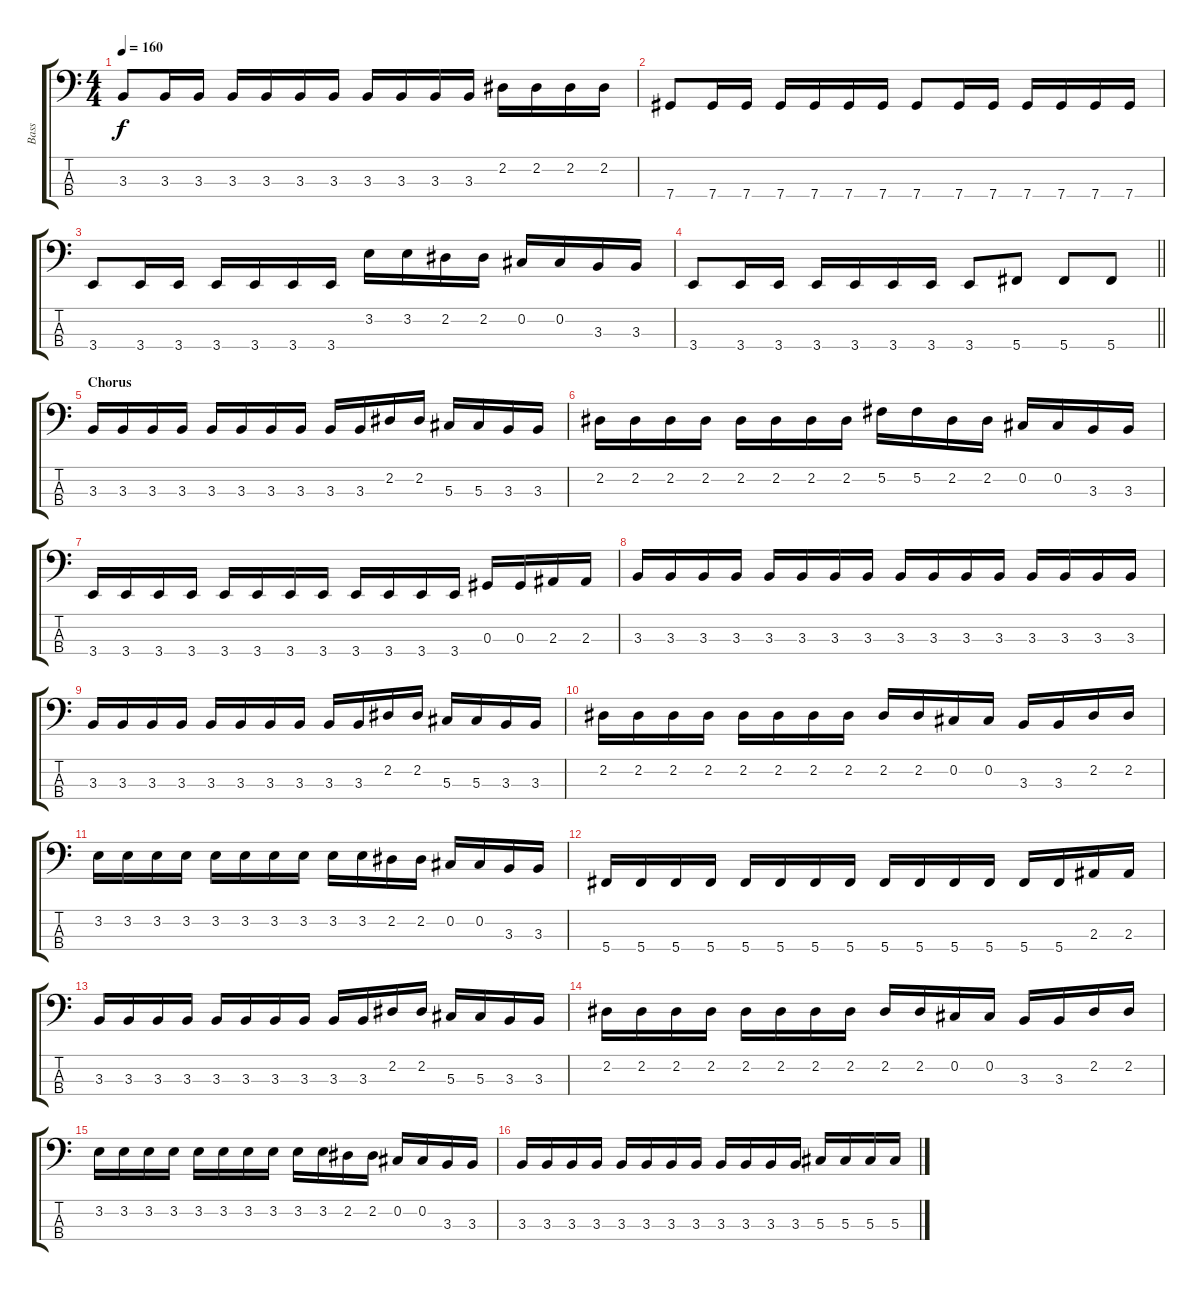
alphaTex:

\track ("Bass" "Bass") {instrument electricbasspick}
\staff {score tabs}
\tuning (Gb2 Db2 Ab1 Db1) {hide}
\ts (4 4)
\tempo 160
\clef f4
\ks c
3.3.8{dy f} 3.3.16 3.3.16 3.3.16 3.3.16 3.3.16 3.3.16 3.3.16 3.3.16 3.3.16 3.3.16 2.2.16 2.2.16 2.2.16 2.2.16 |
7.4.8 7.4.16 7.4.16 7.4.16 7.4.16 7.4.16 7.4.16 7.4.8 7.4.16 7.4.16 7.4.16 7.4.16 7.4.16 7.4.16 |
3.4.8 3.4.16 3.4.16 3.4.16 3.4.16 3.4.16 3.4.16 3.2.16 3.2.16 2.2.16 2.2.16 0.2.16 0.2.16 3.3.16 3.3.16 |
\barLineRight lightlight
3.4.8 3.4.16 3.4.16 3.4.16 3.4.16 3.4.16 3.4.16 3.4.8 5.4.8 5.4.8 5.4.8 |
\section ("" "Chorus")
3.3.16 3.3.16 3.3.16 3.3.16 3.3.16 3.3.16 3.3.16 3.3.16 3.3.16 3.3.16 2.2.16 2.2.16 5.3.16 5.3.16 3.3.16 3.3.16 |
2.2.16 2.2.16 2.2.16 2.2.16 2.2.16 2.2.16 2.2.16 2.2.16 5.2.16 5.2.16 2.2.16 2.2.16 0.2.16 0.2.16 3.3.16 3.3.16 |
3.4.16 3.4.16 3.4.16 3.4.16 3.4.16 3.4.16 3.4.16 3.4.16 3.4.16 3.4.16 3.4.16 3.4.16 0.3.16 0.3.16 2.3.16 2.3.16 |
3.3.16 3.3.16 3.3.16 3.3.16 3.3.16 3.3.16 3.3.16 3.3.16 3.3.16 3.3.16 3.3.16 3.3.16 3.3.16 3.3.16 3.3.16 3.3.16 |
3.3.16 3.3.16 3.3.16 3.3.16 3.3.16 3.3.16 3.3.16 3.3.16 3.3.16 3.3.16 2.2.16 2.2.16 5.3.16 5.3.16 3.3.16 3.3.16 |
2.2.16 2.2.16 2.2.16 2.2.16 2.2.16 2.2.16 2.2.16 2.2.16 2.2.16 2.2.16 0.2.16 0.2.16 3.3.16 3.3.16 2.2.16 2.2.16 |
3.2.16 3.2.16 3.2.16 3.2.16 3.2.16 3.2.16 3.2.16 3.2.16 3.2.16 3.2.16 2.2.16 2.2.16 0.2.16 0.2.16 3.3.16 3.3.16 |
5.4.16 5.4.16 5.4.16 5.4.16 5.4.16 5.4.16 5.4.16 5.4.16 5.4.16 5.4.16 5.4.16 5.4.16 5.4.16 5.4.16 2.3.16 2.3.16 |
3.3.16 3.3.16 3.3.16 3.3.16 3.3.16 3.3.16 3.3.16 3.3.16 3.3.16 3.3.16 2.2.16 2.2.16 5.3.16 5.3.16 3.3.16 3.3.16 |
2.2.16 2.2.16 2.2.16 2.2.16 2.2.16 2.2.16 2.2.16 2.2.16 2.2.16 2.2.16 0.2.16 0.2.16 3.3.16 3.3.16 2.2.16 2.2.16 |
3.2.16 3.2.16 3.2.16 3.2.16 3.2.16 3.2.16 3.2.16 3.2.16 3.2.16 3.2.16 2.2.16 2.2.16 0.2.16 0.2.16 3.3.16 3.3.16 |
3.3.16 3.3.16 3.3.16 3.3.16 3.3.16 3.3.16 3.3.16 3.3.16 3.3.16 3.3.16 3.3.16 3.3.16 5.3.16 5.3.16 5.3.16 5.3.16
